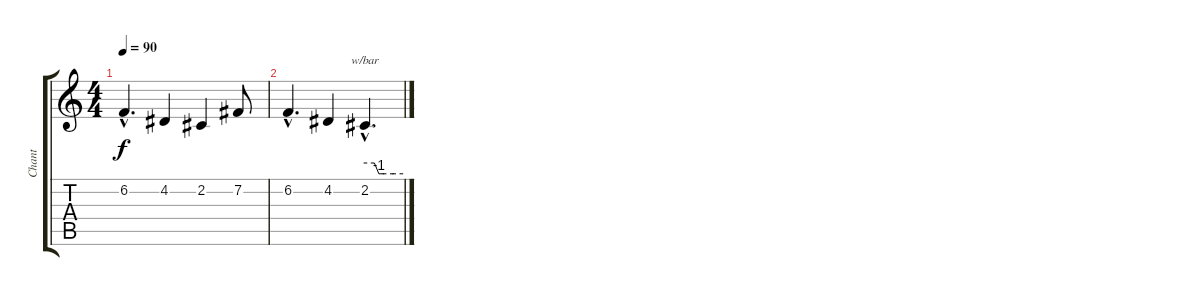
\track ("Chant" "Chant") {instrument baritonesax}
\staff {score tabs}
\tuning (E4 B3 G3 D3 A2 E2) {hide}
\ts (4 4)
\tempo 90
\clef g2
\ks c
6.2{hac}.4{d dy f} 4.2.4 2.2.4 7.2.8 |
6.2{hac}.4{d} 4.2.4 2.2{hac}.4{d tbe (custom default 0 0 15 0 22 -4 30 -4 45 -4 60 -4)}
